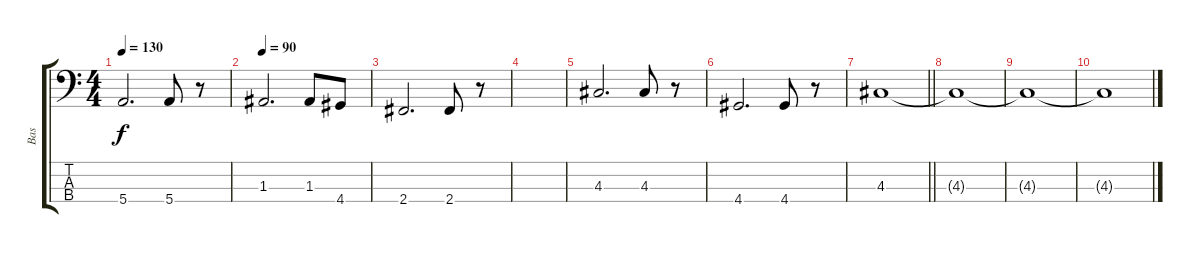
\track ("Bas" "Bas") {instrument electricbassfinger}
\staff {score tabs}
\tuning (G2 D2 A1 E1) {hide}
\ts (4 4)
\tempo 130
\clef f4
\ks c
5.4.2{d dy f} 5.4.8 r.8 |
\tempo 90
1.3.2{d} 1.3.8 4.4.8 |
2.4.2{d} 2.4.8 r.8 |
|
4.3.2{d} 4.3.8 r.8 |
4.4.2{d} 4.4.8 r.8 |
\barLineRight lightlight
4.3.1{volume 0} |
4.3{t}.1 |
4.3{t}.1 |
4.3{t}.1
